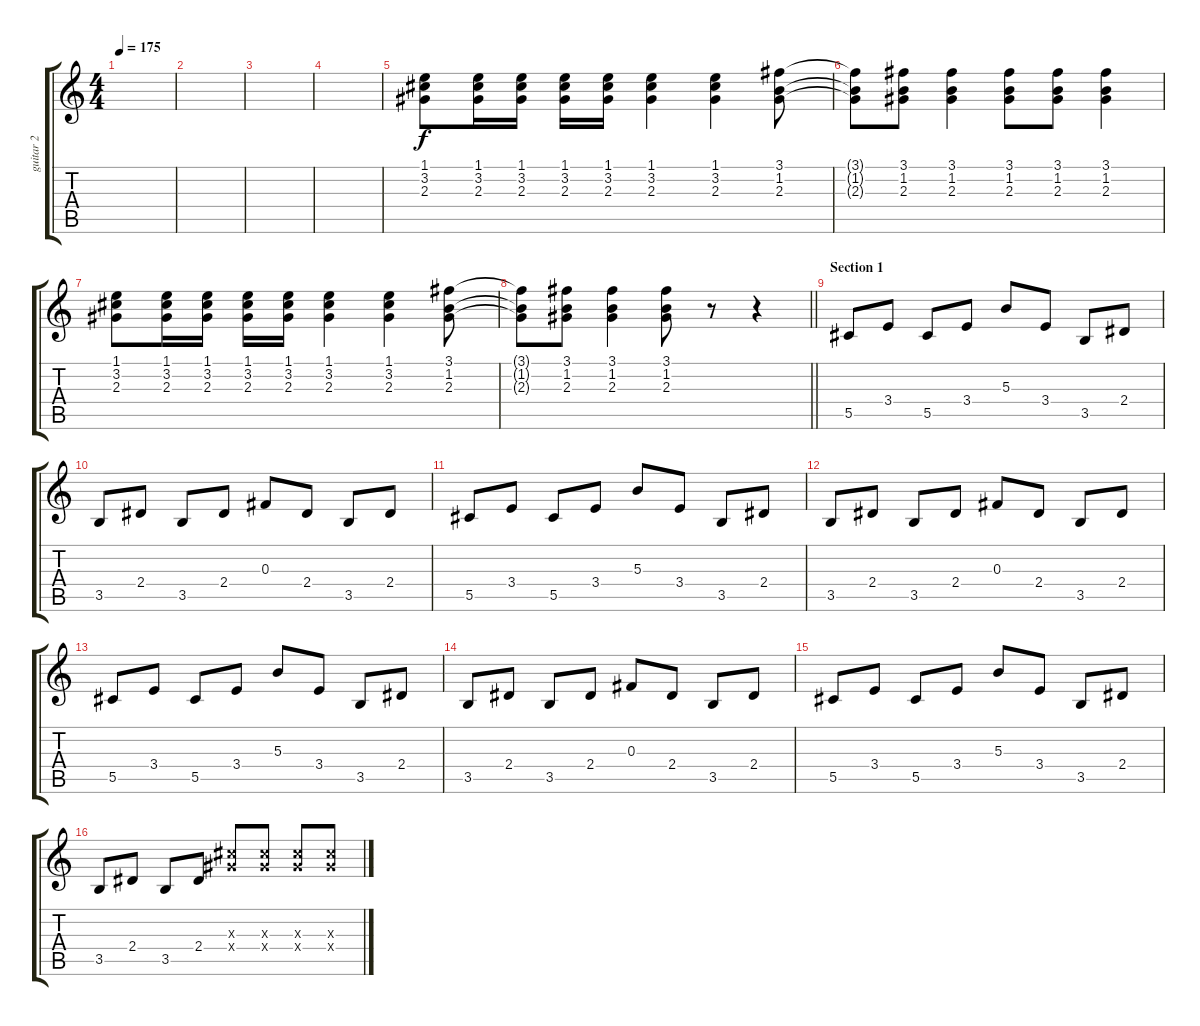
\track ("guitar 2" "guitar 2") {instrument distortionguitar}
\staff {score tabs}
\tuning (Eb4 Bb3 Gb3 Db3 Ab2 Db2) {hide}
\ts (4 4)
\tempo 175
\clef g2
\ks c
|
|
|
|
(1.1 3.2 2.3).8 (1.1 3.2 2.3).16 (1.1 3.2 2.3).16 (1.1 3.2 2.3).16 (1.1 3.2 2.3).16 (1.1 3.2 2.3).4 (1.1 3.2 2.3).4 (3.1 1.2 2.3).8 |
(3.1{t} 1.2{t} 2.3{t}).8 (3.1 1.2 2.3).8 (3.1 1.2 2.3).4 (3.1 1.2 2.3).8 (3.1 1.2 2.3).8 (3.1 1.2 2.3).4 |
(1.1 3.2 2.3).8 (1.1 3.2 2.3).16 (1.1 3.2 2.3).16 (1.1 3.2 2.3).16 (1.1 3.2 2.3).16 (1.1 3.2 2.3).4 (1.1 3.2 2.3).4 (3.1 1.2 2.3).8 |
\barLineRight lightlight
(3.1{t} 1.2{t} 2.3{t}).8 (3.1 1.2 2.3).8 (3.1 1.2 2.3).4 (3.1 1.2 2.3).8 r.8 r.4 |
\section ("" "Section 1")
5.5.8 3.4.8 5.5.8 3.4.8 5.3.8 3.4.8 3.5.8 2.4.8 |
3.5.8 2.4.8 3.5.8 2.4.8 0.3.8 2.4.8 3.5.8 2.4.8 |
5.5.8 3.4.8 5.5.8 3.4.8 5.3.8 3.4.8 3.5.8 2.4.8 |
3.5.8 2.4.8 3.5.8 2.4.8 0.3.8 2.4.8 3.5.8 2.4.8 |
5.5.8 3.4.8 5.5.8 3.4.8 5.3.8 3.4.8 3.5.8 2.4.8 |
3.5.8 2.4.8 3.5.8 2.4.8 0.3.8 2.4.8 3.5.8 2.4.8 |
5.5.8 3.4.8 5.5.8 3.4.8 5.3.8 3.4.8 3.5.8 2.4.8 |
3.5.8 2.4.8 3.5.8 2.4.8 (7.3{x} 7.4{x}).8 (7.3{x} 7.4{x}).8 (7.3{x} 7.4{x}).8 (7.3{x} 7.4{x}).8
